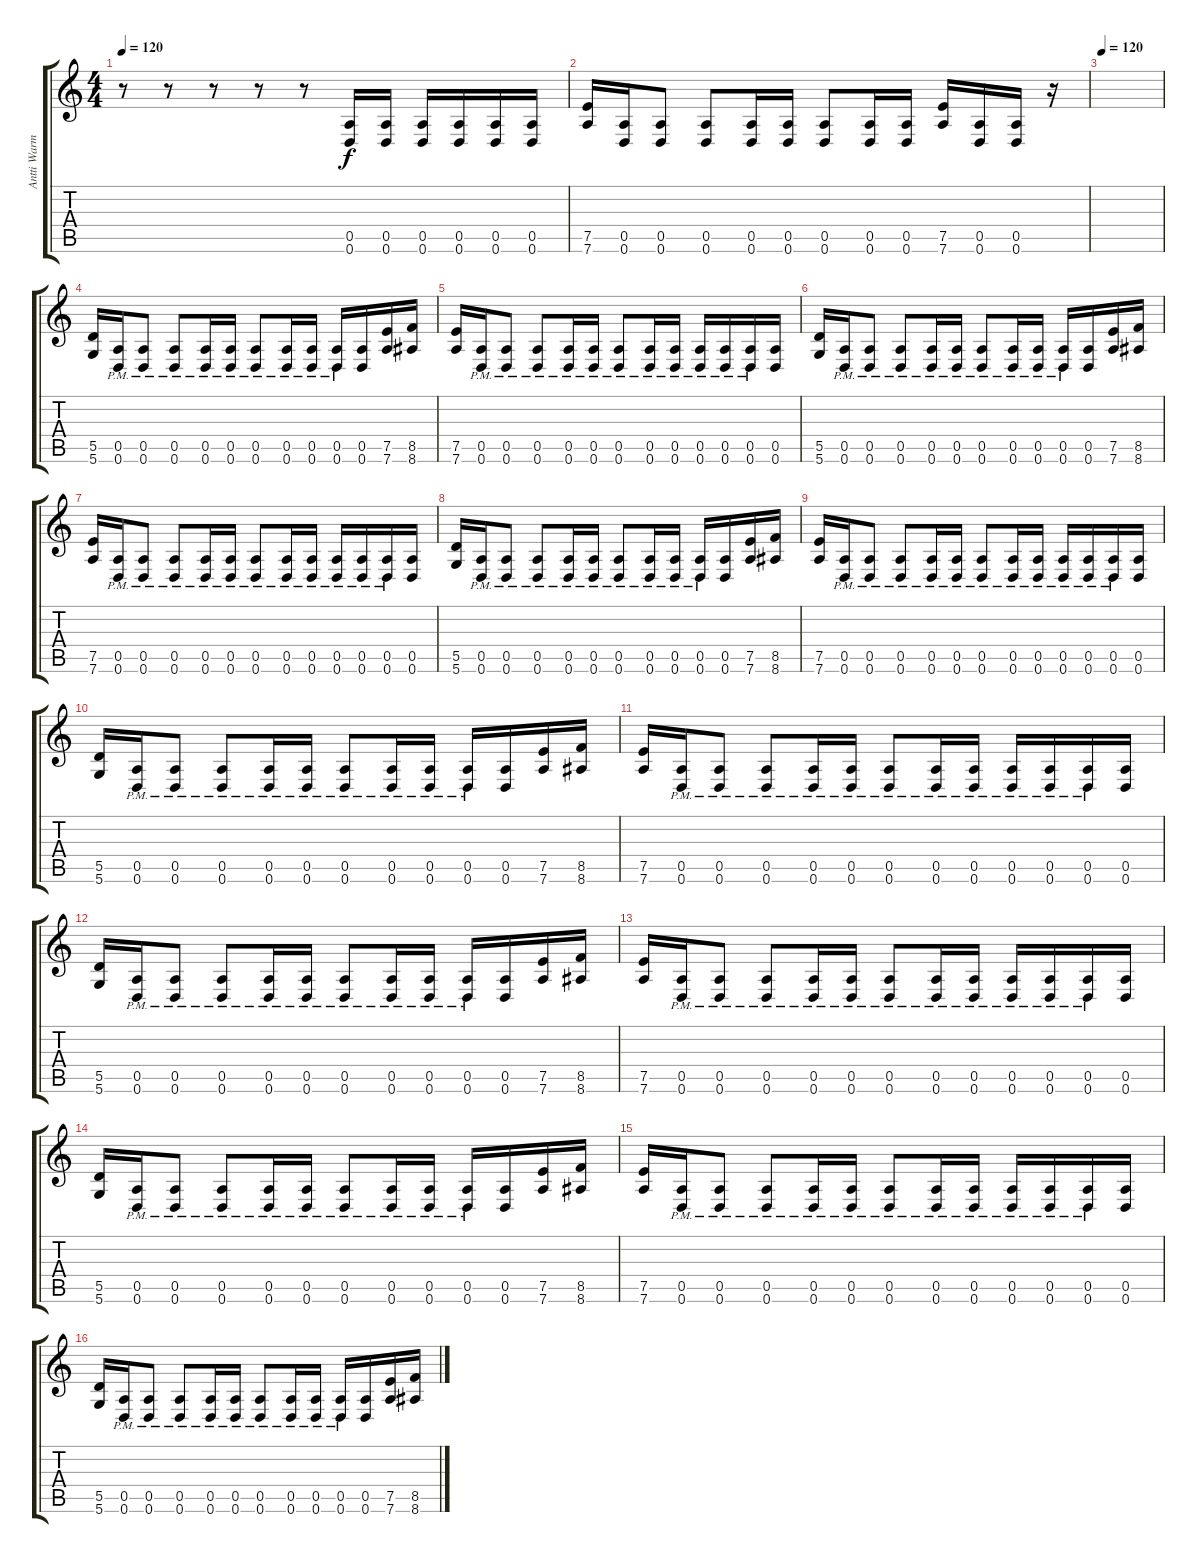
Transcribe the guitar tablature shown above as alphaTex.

\track ("Antti Warman" "Antti Warm") {instrument distortionguitar}
\staff {score tabs}
\tuning (E4 B3 G3 D3 A2 D2) {hide}
\ts (4 4)
\tempo 120
\clef g2
\ks c
r.8{dy f} r.8 r.8 r.8 r.8 (0.5 0.6).16 (0.5 0.6).16 (0.5 0.6).16 (0.5 0.6).16 (0.5 0.6).16 (0.5 0.6).16 |
(7.5 7.6).16 (0.5 0.6).16 (0.5 0.6).8 (0.5 0.6).8 (0.5 0.6).16 (0.5 0.6).16 (0.5 0.6).8 (0.5 0.6).16 (0.5 0.6).16 (7.5 7.6).16 (0.5 0.6).16 (0.5 0.6).16 r.16 |
\tempo 120
|
(5.5 5.6).16 (0.5{pm} 0.6{pm}).16 (0.5{pm} 0.6{pm}).8 (0.5{pm} 0.6{pm}).8 (0.5{pm} 0.6{pm}).16 (0.5{pm} 0.6{pm}).16 (0.5{pm} 0.6{pm}).8 (0.5{pm} 0.6{pm}).16 (0.5{pm} 0.6{pm}).16 (0.5{pm} 0.6{pm}).16 (0.5 0.6).16 (7.5 7.6).16 (8.5 8.6).16 |
(7.5 7.6).16 (0.5{pm} 0.6{pm}).16 (0.5{pm} 0.6{pm}).8 (0.5{pm} 0.6{pm}).8 (0.5{pm} 0.6{pm}).16 (0.5{pm} 0.6{pm}).16 (0.5{pm} 0.6{pm}).8 (0.5{pm} 0.6{pm}).16 (0.5{pm} 0.6{pm}).16 (0.5{pm} 0.6{pm}).16 (0.5{pm} 0.6{pm}).16 (0.5{pm} 0.6{pm}).16 (0.5 0.6).16 |
(5.5 5.6).16 (0.5{pm} 0.6{pm}).16 (0.5{pm} 0.6{pm}).8 (0.5{pm} 0.6{pm}).8 (0.5{pm} 0.6{pm}).16 (0.5{pm} 0.6{pm}).16 (0.5{pm} 0.6{pm}).8 (0.5{pm} 0.6{pm}).16 (0.5{pm} 0.6{pm}).16 (0.5{pm} 0.6{pm}).16 (0.5 0.6).16 (7.5 7.6).16 (8.5 8.6).16 |
(7.5 7.6).16 (0.5{pm} 0.6{pm}).16 (0.5{pm} 0.6{pm}).8 (0.5{pm} 0.6{pm}).8 (0.5{pm} 0.6{pm}).16 (0.5{pm} 0.6{pm}).16 (0.5{pm} 0.6{pm}).8 (0.5{pm} 0.6{pm}).16 (0.5{pm} 0.6{pm}).16 (0.5{pm} 0.6{pm}).16 (0.5{pm} 0.6{pm}).16 (0.5{pm} 0.6{pm}).16 (0.5 0.6).16 |
(5.5 5.6).16 (0.5{pm} 0.6{pm}).16 (0.5{pm} 0.6{pm}).8 (0.5{pm} 0.6{pm}).8 (0.5{pm} 0.6{pm}).16 (0.5{pm} 0.6{pm}).16 (0.5{pm} 0.6{pm}).8 (0.5{pm} 0.6{pm}).16 (0.5{pm} 0.6{pm}).16 (0.5{pm} 0.6{pm}).16 (0.5 0.6).16 (7.5 7.6).16 (8.5 8.6).16 |
(7.5 7.6).16 (0.5{pm} 0.6{pm}).16 (0.5{pm} 0.6{pm}).8 (0.5{pm} 0.6{pm}).8 (0.5{pm} 0.6{pm}).16 (0.5{pm} 0.6{pm}).16 (0.5{pm} 0.6{pm}).8 (0.5{pm} 0.6{pm}).16 (0.5{pm} 0.6{pm}).16 (0.5{pm} 0.6{pm}).16 (0.5{pm} 0.6{pm}).16 (0.5{pm} 0.6{pm}).16 (0.5 0.6).16 |
(5.5 5.6).16 (0.5{pm} 0.6{pm}).16 (0.5{pm} 0.6{pm}).8 (0.5{pm} 0.6{pm}).8 (0.5{pm} 0.6{pm}).16 (0.5{pm} 0.6{pm}).16 (0.5{pm} 0.6{pm}).8 (0.5{pm} 0.6{pm}).16 (0.5{pm} 0.6{pm}).16 (0.5{pm} 0.6{pm}).16 (0.5 0.6).16 (7.5 7.6).16 (8.5 8.6).16 |
(7.5 7.6).16 (0.5{pm} 0.6{pm}).16 (0.5{pm} 0.6{pm}).8 (0.5{pm} 0.6{pm}).8 (0.5{pm} 0.6{pm}).16 (0.5{pm} 0.6{pm}).16 (0.5{pm} 0.6{pm}).8 (0.5{pm} 0.6{pm}).16 (0.5{pm} 0.6{pm}).16 (0.5{pm} 0.6{pm}).16 (0.5{pm} 0.6{pm}).16 (0.5{pm} 0.6{pm}).16 (0.5 0.6).16 |
(5.5 5.6).16 (0.5{pm} 0.6{pm}).16 (0.5{pm} 0.6{pm}).8 (0.5{pm} 0.6{pm}).8 (0.5{pm} 0.6{pm}).16 (0.5{pm} 0.6{pm}).16 (0.5{pm} 0.6{pm}).8 (0.5{pm} 0.6{pm}).16 (0.5{pm} 0.6{pm}).16 (0.5{pm} 0.6{pm}).16 (0.5 0.6).16 (7.5 7.6).16 (8.5 8.6).16 |
(7.5 7.6).16 (0.5{pm} 0.6{pm}).16 (0.5{pm} 0.6{pm}).8 (0.5{pm} 0.6{pm}).8 (0.5{pm} 0.6{pm}).16 (0.5{pm} 0.6{pm}).16 (0.5{pm} 0.6{pm}).8 (0.5{pm} 0.6{pm}).16 (0.5{pm} 0.6{pm}).16 (0.5{pm} 0.6{pm}).16 (0.5{pm} 0.6{pm}).16 (0.5{pm} 0.6{pm}).16 (0.5 0.6).16 |
(5.5 5.6).16 (0.5{pm} 0.6{pm}).16 (0.5{pm} 0.6{pm}).8 (0.5{pm} 0.6{pm}).8 (0.5{pm} 0.6{pm}).16 (0.5{pm} 0.6{pm}).16 (0.5{pm} 0.6{pm}).8 (0.5{pm} 0.6{pm}).16 (0.5{pm} 0.6{pm}).16 (0.5{pm} 0.6{pm}).16 (0.5 0.6).16 (7.5 7.6).16 (8.5 8.6).16 |
(7.5 7.6).16 (0.5{pm} 0.6{pm}).16 (0.5{pm} 0.6{pm}).8 (0.5{pm} 0.6{pm}).8 (0.5{pm} 0.6{pm}).16 (0.5{pm} 0.6{pm}).16 (0.5{pm} 0.6{pm}).8 (0.5{pm} 0.6{pm}).16 (0.5{pm} 0.6{pm}).16 (0.5{pm} 0.6{pm}).16 (0.5{pm} 0.6{pm}).16 (0.5{pm} 0.6{pm}).16 (0.5 0.6).16 |
(5.5 5.6).16 (0.5{pm} 0.6{pm}).16 (0.5{pm} 0.6{pm}).8 (0.5{pm} 0.6{pm}).8 (0.5{pm} 0.6{pm}).16 (0.5{pm} 0.6{pm}).16 (0.5{pm} 0.6{pm}).8 (0.5{pm} 0.6{pm}).16 (0.5{pm} 0.6{pm}).16 (0.5{pm} 0.6{pm}).16 (0.5 0.6).16 (7.5 7.6).16 (8.5 8.6).16
